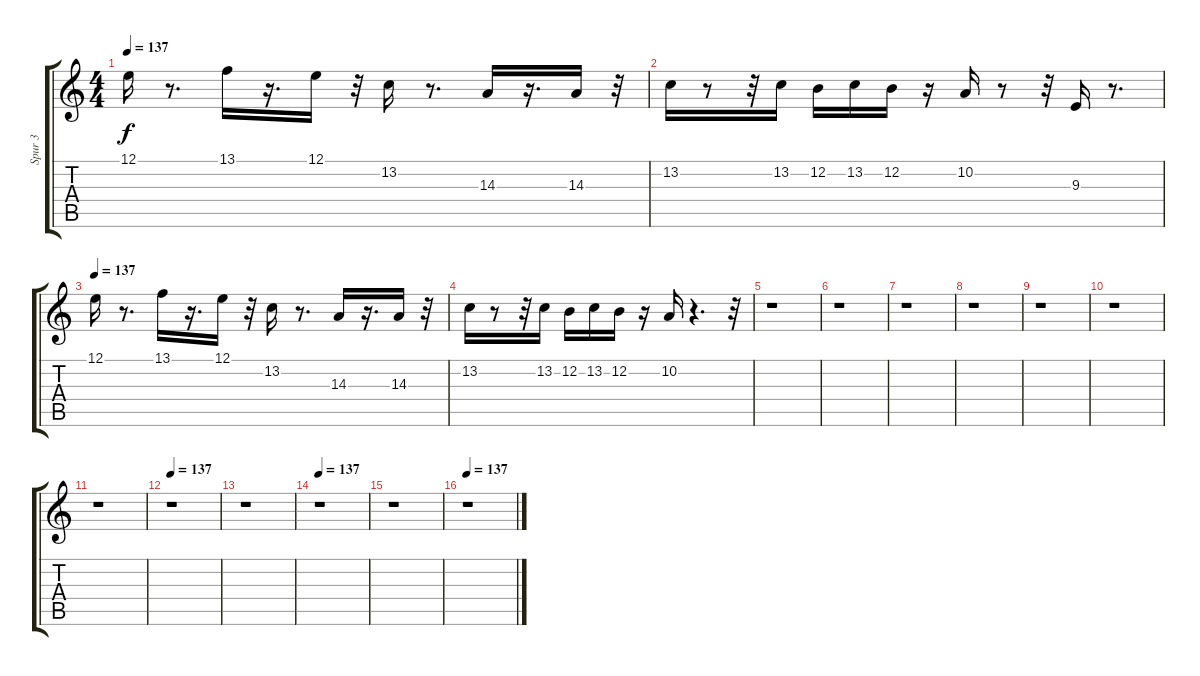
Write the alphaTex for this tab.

\track ("Spur 3" "Spur 3") {instrument shakuhachi}
\staff {score tabs}
\tuning (E4 B3 G3 D3 A2 E2) {hide}
\ts (4 4)
\tempo 137
\clef g2
\ks c
12.1.16{dy f instrument shakuhachi} r.8{d} 13.1.16 r.16{d} 12.1.16 r.32 13.2.16 r.8{d} 14.3.16 r.16{d} 14.3.16 r.32 |
13.2.16 r.8 r.32 13.2.16 12.2.16 13.2.16 12.2.16 r.16 10.2.16 r.8 r.32 9.3.16 r.8{d} |
\tempo 137
12.1.16 r.8{d} 13.1.16 r.16{d} 12.1.16 r.32 13.2.16 r.8{d} 14.3.16 r.16{d} 14.3.16 r.32 |
13.2.16 r.8 r.32 13.2.16 12.2.16 13.2.16 12.2.16 r.16 10.2.16 r.4{d} r.32 |
r.1 |
r.1 |
r.1 |
r.1 |
r.1 |
r.1 |
r.1 |
\tempo 137
r.1 |
r.1 |
\tempo 137
r.1 |
r.1 |
\tempo 137
r.1
